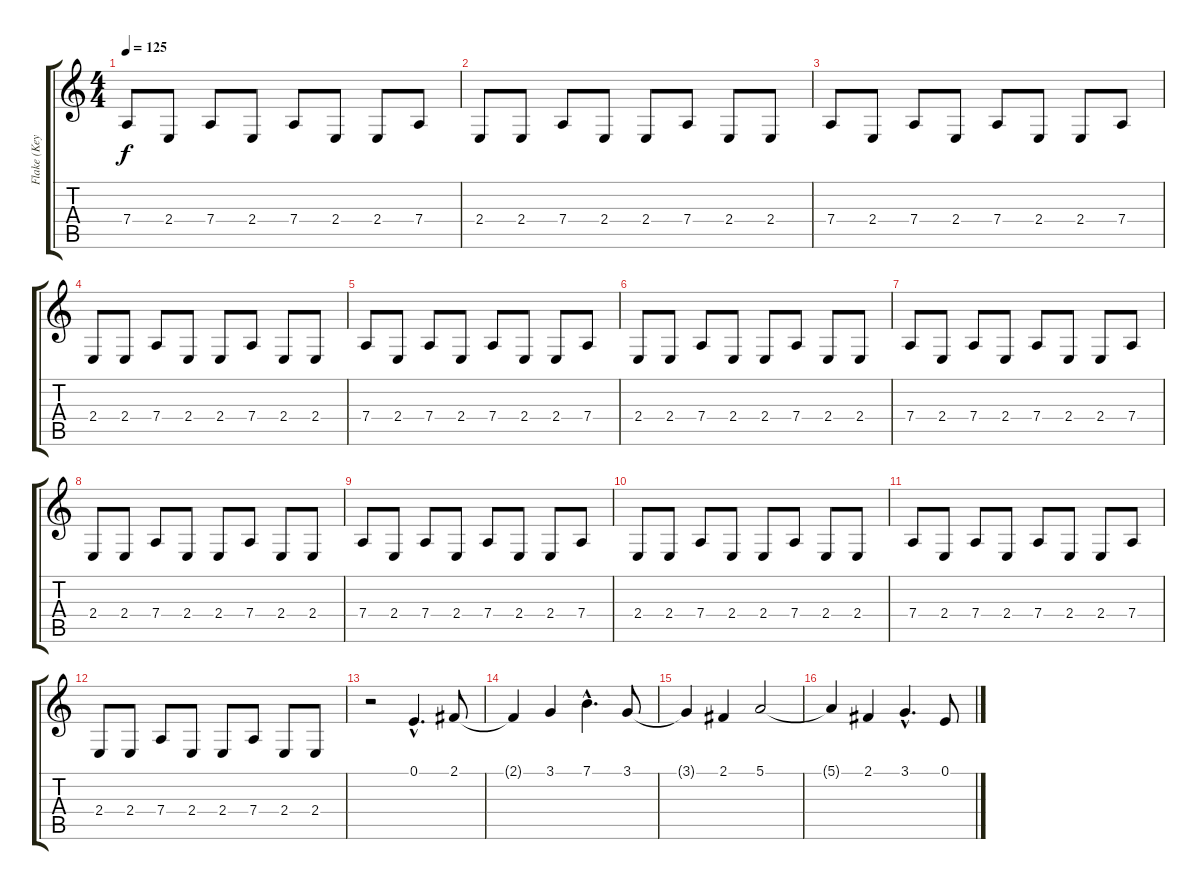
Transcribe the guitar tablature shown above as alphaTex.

\track ("Flake (Keyboard)" "Flake (Key") {instrument fx3crystal}
\staff {score tabs}
\tuning (E4 B3 G3 D3 A2 E2) {hide}
\ts (4 4)
\tempo 125
\clef g2
\ks c
7.4.8{dy f} 2.4.8 7.4.8 2.4.8 7.4.8 2.4.8 2.4.8 7.4.8 |
2.4.8 2.4.8 7.4.8 2.4.8 2.4.8 7.4.8 2.4.8 2.4.8 |
7.4.8 2.4.8 7.4.8 2.4.8 7.4.8 2.4.8 2.4.8 7.4.8 |
2.4.8 2.4.8 7.4.8 2.4.8 2.4.8 7.4.8 2.4.8 2.4.8 |
7.4.8 2.4.8 7.4.8 2.4.8 7.4.8 2.4.8 2.4.8 7.4.8 |
2.4.8 2.4.8 7.4.8 2.4.8 2.4.8 7.4.8 2.4.8 2.4.8 |
7.4.8 2.4.8 7.4.8 2.4.8 7.4.8 2.4.8 2.4.8 7.4.8 |
2.4.8 2.4.8 7.4.8 2.4.8 2.4.8 7.4.8 2.4.8 2.4.8 |
7.4.8 2.4.8 7.4.8 2.4.8 7.4.8 2.4.8 2.4.8 7.4.8 |
2.4.8 2.4.8 7.4.8 2.4.8 2.4.8 7.4.8 2.4.8 2.4.8 |
7.4.8 2.4.8 7.4.8 2.4.8 7.4.8 2.4.8 2.4.8 7.4.8 |
2.4.8 2.4.8 7.4.8 2.4.8 2.4.8 7.4.8 2.4.8 2.4.8 |
r.2{volume 9 instrument fx4atmosphere} 0.1{hac}.4{d} 2.1.8 |
2.1{t}.4 3.1.4 7.1{hac}.4{d} 3.1.8 |
3.1{t}.4 2.1.4 5.1.2 |
5.1{t}.4 2.1.4 3.1{hac}.4{d} 0.1.8
